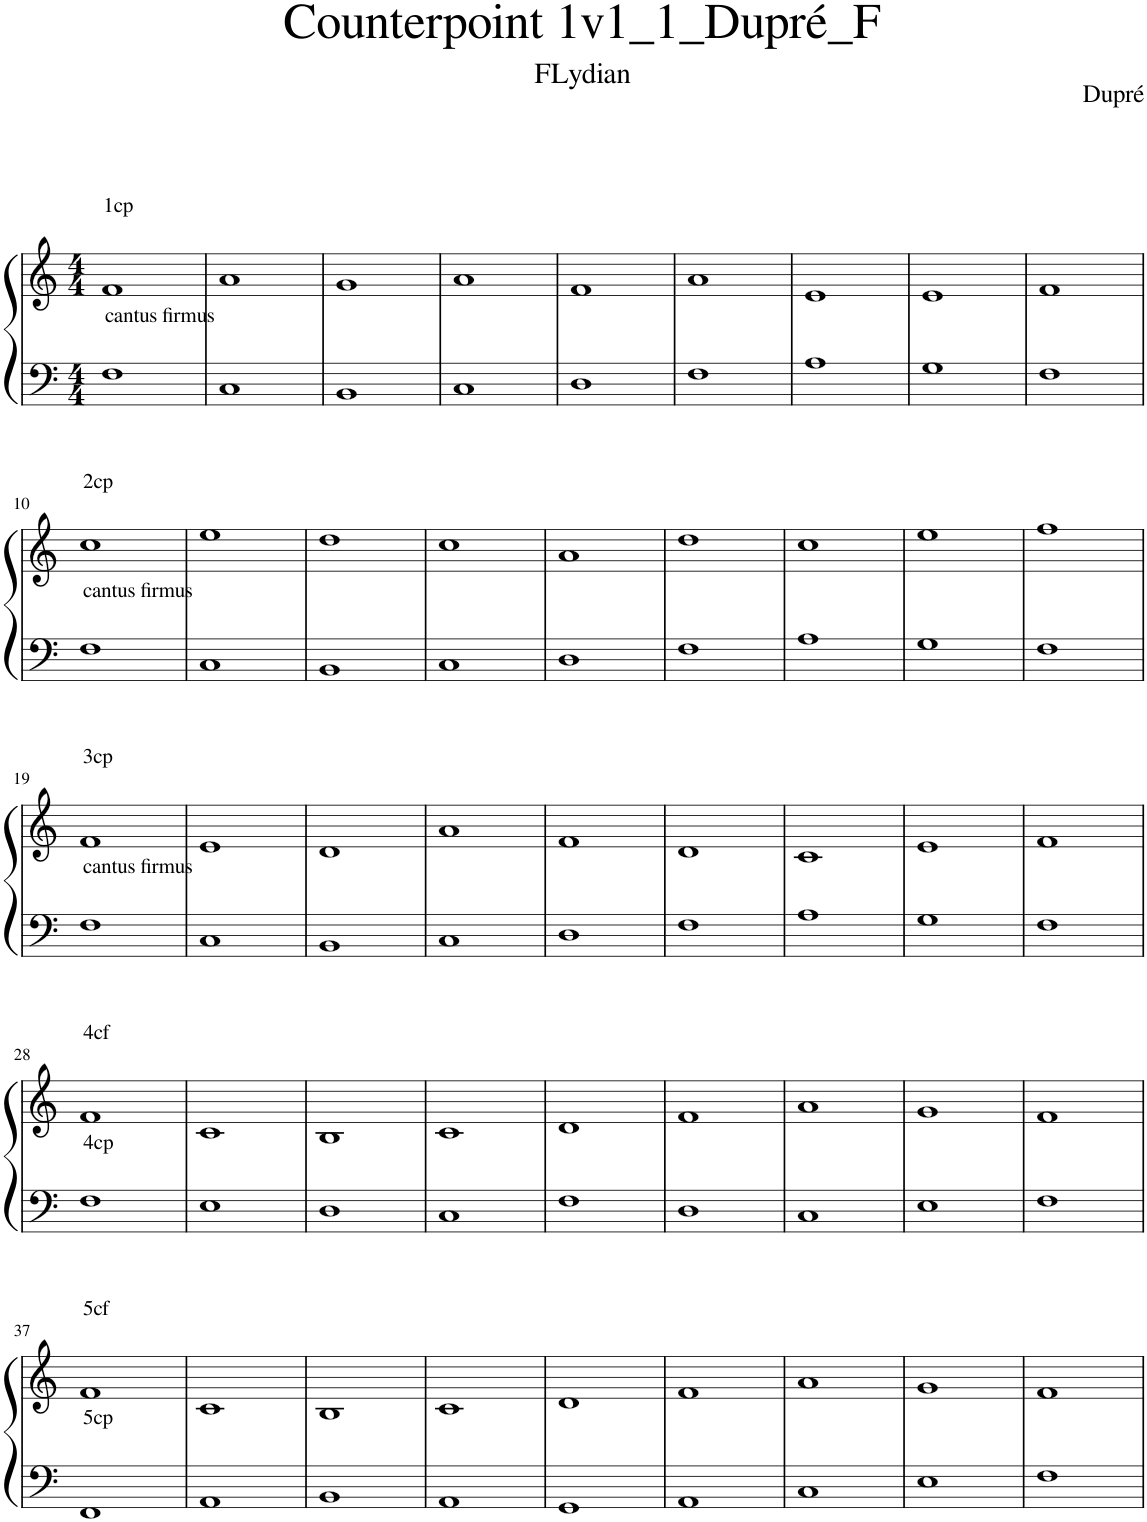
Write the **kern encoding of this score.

**kern	**kern
*part1	*part1
*staff2	*staff1
*I"Piano	*
*I'Pno.	*
*clefF4	*clefG2
*k[]	*k[]
*M4/4	*M4/4
=1	=1
!	!LO:TX:a:t=1cp
!LO:TX:a:t=cantus firmus	!
1F	1f
=2	=2
1C	1a
=3	=3
1BB	1g
=4	=4
1C	1a
=5	=5
1D	1f
=6	=6
1F	1a
=7	=7
1A	1e
=8	=8
1G	1e
=9	=9
1F	1f
!!LO:LB:g=z
=10	=10
!	!LO:TX:a:t=2cp
!LO:TX:a:t=cantus firmus	!
1F	1cc
=11	=11
1C	1ee
=12	=12
1BB	1dd
=13	=13
1C	1cc
=14	=14
1D	1a
=15	=15
1F	1dd
=16	=16
1A	1cc
=17	=17
1G	1ee
=18	=18
1F	1ff
!!LO:LB:g=z
=19	=19
!	!LO:TX:a:t=3cp
!LO:TX:a:t=cantus firmus	!
1F	1f
=20	=20
1C	1e
=21	=21
1BB	1d
=22	=22
1C	1a
=23	=23
1D	1f
=24	=24
1F	1d
=25	=25
1A	1c
=26	=26
1G	1e
=27	=27
1F	1f
!!LO:LB:g=z
=28	=28
!	!LO:TX:a:t=4cf
!LO:TX:a:t=4cp	!
1F	1f
=29	=29
1E	1c
=30	=30
1D	1B
=31	=31
1C	1c
=32	=32
1F	1d
=33	=33
1D	1f
=34	=34
1C	1a
=35	=35
1E	1g
=36	=36
1F	1f
!!LO:LB:g=z
=37	=37
!	!LO:TX:a:t=5cf
!LO:TX:a:t=5cp	!
1FF	1f
=38	=38
1AA	1c
=39	=39
1BB	1B
=40	=40
1AA	1c
=41	=41
1GG	1d
=42	=42
1AA	1f
=43	=43
1C	1a
=44	=44
1E	1g
=45	=45
1F	1f
=	=
*-	*-
